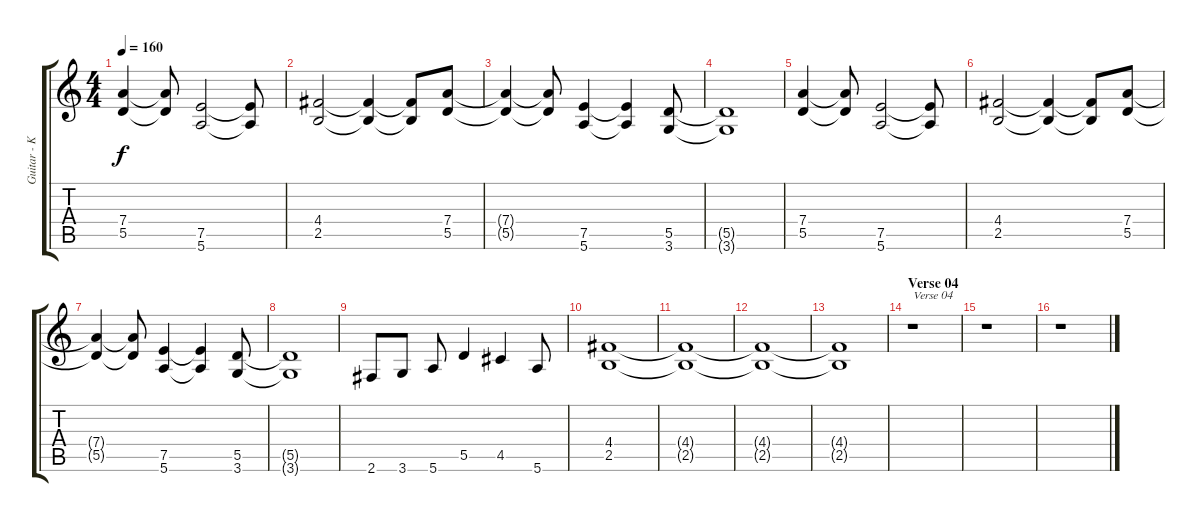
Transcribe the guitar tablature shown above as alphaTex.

\track ("Guitar - Kai Hansen" "Guitar - K") {instrument distortionguitar}
\staff {score tabs}
\tuning (E4 B3 G3 D3 A2 E2) {hide}
\ts (4 4)
\tempo 160
\clef g2
\ks c
(7.4 5.5).4{dy f} (7.4{t} 5.5{t}).8 (7.5 5.6).2 (7.5{t} 5.6{t}).8 |
(4.4 2.5).2 (4.4{t} 2.5{t}).4 (4.4{t} 2.5{t}).8 (7.4 5.5).8 |
(7.4{t} 5.5{t}).4 (7.4{t} 5.5{t}).8 (7.5 5.6).4 (7.5{t} 5.6{t}).4 (5.5 3.6).8 |
(5.5{t} 3.6{t}).1 |
(7.4 5.5).4 (7.4{t} 5.5{t}).8 (7.5 5.6).2 (7.5{t} 5.6{t}).8 |
(4.4 2.5).2 (4.4{t} 2.5{t}).4 (4.4{t} 2.5{t}).8 (7.4 5.5).8 |
(7.4{t} 5.5{t}).4 (7.4{t} 5.5{t}).8 (7.5 5.6).4 (7.5{t} 5.6{t}).4 (5.5 3.6).8 |
(5.5{t} 3.6{t}).1 |
2.6.8 3.6.8 5.6.8 5.5.4 4.5.4 5.6.8 |
(4.4 2.5).1 |
(4.4{t} 2.5{t}).1 |
(4.4{t} 2.5{t}).1 |
(4.4{t} 2.5{t}).1 |
\section ("" "Verse 04")
r.1{txt "Verse 04"} |
r.1 |
r.1
